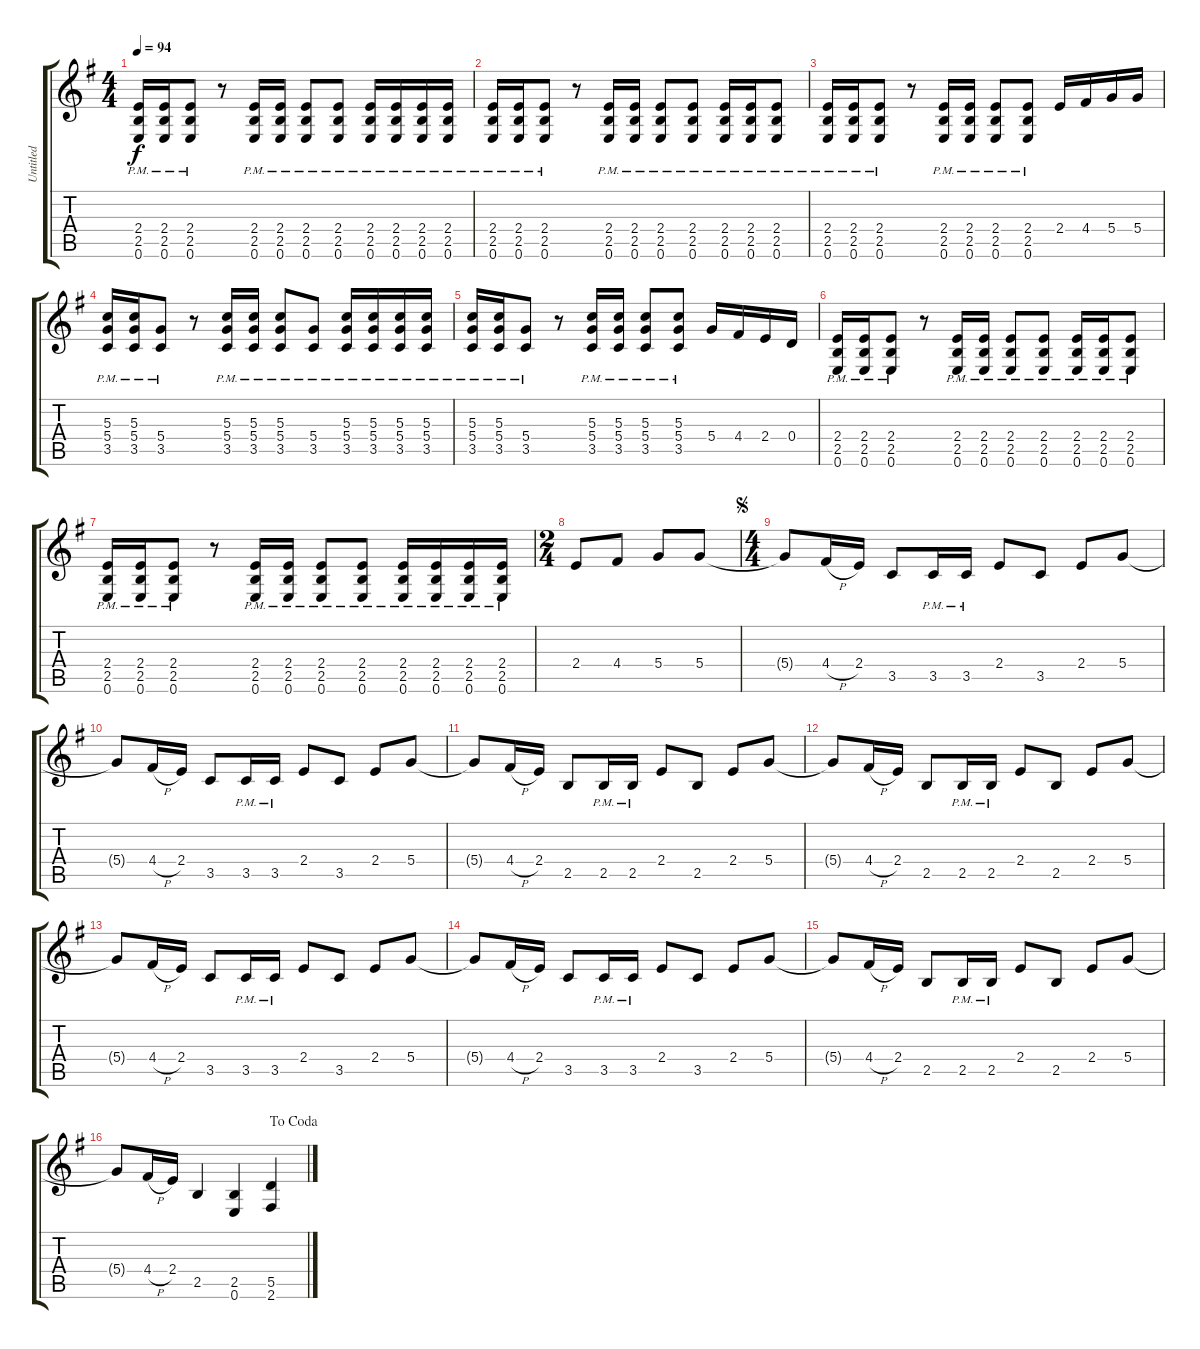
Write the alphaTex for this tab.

\track ("Untitled" "Untitled") {instrument distortionguitar}
\staff {score tabs}
\tuning (E4 B3 G3 D3 A2 E2) {hide}
\ts (4 4)
\tempo 94
\clef g2
\ks g
(2.4{pm} 2.5{pm} 0.6{pm}).16{dy f} (2.4{pm} 2.5{pm} 0.6{pm}).16 (2.4{pm} 2.5{pm} 0.6{pm}).8 r.8 (2.4{pm} 2.5{pm} 0.6{pm}).16 (2.4{pm} 2.5{pm} 0.6{pm}).16 (2.4{pm} 2.5{pm} 0.6{pm}).8 (2.4{pm} 2.5{pm} 0.6{pm}).8 (2.4{pm} 2.5{pm} 0.6{pm}).16 (2.4{pm} 2.5{pm} 0.6{pm}).16 (2.4{pm} 2.5{pm} 0.6{pm}).16 (2.4{pm} 2.5{pm} 0.6{pm}).16 |
(2.4{pm} 2.5{pm} 0.6{pm}).16 (2.4{pm} 2.5{pm} 0.6{pm}).16 (2.4{pm} 2.5{pm} 0.6{pm}).8 r.8 (2.4{pm} 2.5{pm} 0.6{pm}).16 (2.4{pm} 2.5{pm} 0.6{pm}).16 (2.4{pm} 2.5{pm} 0.6{pm}).8 (2.4{pm} 2.5{pm} 0.6{pm}).8 (2.4{pm} 2.5{pm} 0.6{pm}).16 (2.4{pm} 2.5{pm} 0.6{pm}).16 (2.4{pm} 2.5{pm} 0.6{pm}).8 |
(2.4{pm} 2.5{pm} 0.6{pm}).16 (2.4{pm} 2.5{pm} 0.6{pm}).16 (2.4{pm} 2.5{pm} 0.6{pm}).8 r.8 (2.4{pm} 2.5{pm} 0.6{pm}).16 (2.4{pm} 2.5{pm} 0.6{pm}).16 (2.4{pm} 2.5{pm} 0.6{pm}).8 (2.4{pm} 2.5{pm} 0.6{pm}).8 2.4.16 4.4.16 5.4.16 5.4.16 |
(5.3{pm} 5.4{pm} 3.5{pm}).16 (5.3{pm} 5.4{pm} 3.5{pm}).16 (5.4{pm} 3.5{pm}).8 r.8 (5.3{pm} 5.4{pm} 3.5{pm}).16 (5.3{pm} 5.4{pm} 3.5{pm}).16 (5.3{pm} 5.4{pm} 3.5{pm}).8 (5.4{pm} 3.5{pm}).8 (5.3{pm} 5.4{pm} 3.5{pm}).16 (5.3{pm} 5.4{pm} 3.5{pm}).16 (5.3{pm} 5.4{pm} 3.5{pm}).16 (5.3{pm} 5.4{pm} 3.5{pm}).16 |
(5.3{pm} 5.4{pm} 3.5{pm}).16 (5.3{pm} 5.4{pm} 3.5{pm}).16 (5.4{pm} 3.5{pm}).8 r.8 (5.3{pm} 5.4{pm} 3.5{pm}).16 (5.3{pm} 5.4{pm} 3.5{pm}).16 (5.3{pm} 5.4{pm} 3.5{pm}).8 (5.3{pm} 5.4{pm} 3.5{pm}).8 5.4.16 4.4.16 2.4.16 0.4.16 |
(2.4{pm} 2.5{pm} 0.6{pm}).16 (2.4{pm} 2.5{pm} 0.6{pm}).16 (2.4{pm} 2.5{pm} 0.6{pm}).8 r.8 (2.4{pm} 2.5{pm} 0.6{pm}).16 (2.4{pm} 2.5{pm} 0.6{pm}).16 (2.4{pm} 2.5{pm} 0.6{pm}).8 (2.4{pm} 2.5{pm} 0.6{pm}).8 (2.4{pm} 2.5{pm} 0.6{pm}).16 (2.4{pm} 2.5{pm} 0.6{pm}).16 (2.4{pm} 2.5{pm} 0.6{pm}).8 |
(2.4{pm} 2.5{pm} 0.6{pm}).16 (2.4{pm} 2.5{pm} 0.6{pm}).16 (2.4{pm} 2.5{pm} 0.6{pm}).8 r.8 (2.4{pm} 2.5{pm} 0.6{pm}).16 (2.4{pm} 2.5{pm} 0.6{pm}).16 (2.4{pm} 2.5{pm} 0.6{pm}).8 (2.4{pm} 2.5{pm} 0.6{pm}).8 (2.4{pm} 2.5{pm} 0.6{pm}).16 (2.4{pm} 2.5{pm} 0.6{pm}).16 (2.4{pm} 2.5{pm} 0.6{pm}).16 (2.4{pm} 2.5{pm} 0.6{pm}).16 |
\ts (2 4)
2.4.8 4.4.8 5.4.8 5.4.8 |
\ts (4 4)
\jump segno
5.4{t}.8 4.4{h}.16 2.4.16 3.5.8 3.5{pm}.16 3.5{pm}.16 2.4.8 3.5.8 2.4.8 5.4.8 |
5.4{t}.8 4.4{h}.16 2.4.16 3.5.8 3.5{pm}.16 3.5{pm}.16 2.4.8 3.5.8 2.4.8 5.4.8 |
5.4{t}.8 4.4{h}.16 2.4.16 2.5.8 2.5{pm}.16 2.5{pm}.16 2.4.8 2.5.8 2.4.8 5.4.8 |
5.4{t}.8 4.4{h}.16 2.4.16 2.5.8 2.5{pm}.16 2.5{pm}.16 2.4.8 2.5.8 2.4.8 5.4.8 |
5.4{t}.8 4.4{h}.16 2.4.16 3.5.8 3.5{pm}.16 3.5{pm}.16 2.4.8 3.5.8 2.4.8 5.4.8 |
5.4{t}.8 4.4{h}.16 2.4.16 3.5.8 3.5{pm}.16 3.5{pm}.16 2.4.8 3.5.8 2.4.8 5.4.8 |
5.4{t}.8 4.4{h}.16 2.4.16 2.5.8 2.5{pm}.16 2.5{pm}.16 2.4.8 2.5.8 2.4.8 5.4.8 |
\jump dacoda
5.4{t}.8 4.4{h}.16 2.4.16 2.5.4 (2.5 0.6).4 (5.5 2.6).4
